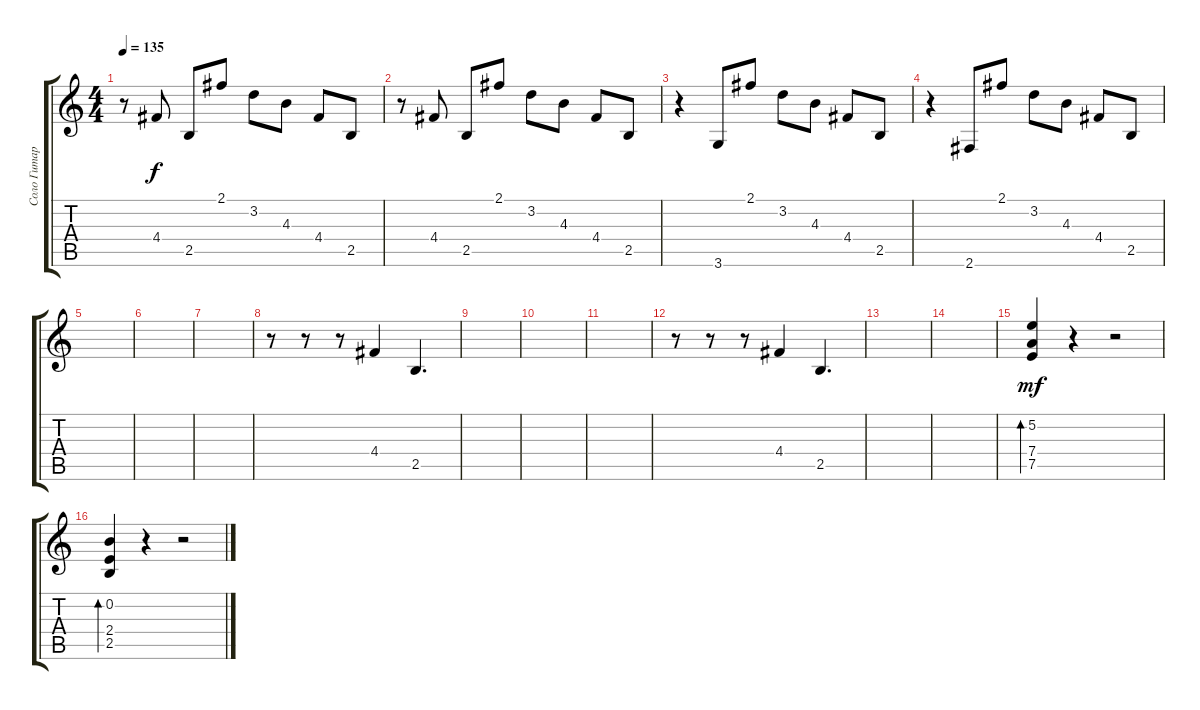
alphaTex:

\track ("Соло Гитара" "Соло Гитар") {instrument electricguitarclean}
\staff {score tabs}
\tuning (E4 B3 G3 D3 A2 E2) {hide}
\ts (4 4)
\tempo 135
\clef g2
\ks c
r.8{dy f} 4.4.8{balance 13} 2.5.8 2.1.8 3.2.8 4.3.8 4.4.8 2.5.8 |
r.8 4.4.8 2.5.8 2.1.8 3.2.8 4.3.8 4.4.8 2.5.8 |
r.4 3.6.8 2.1.8 3.2.8 4.3.8 4.4.8 2.5.8 |
r.4 2.6.8 2.1.8 3.2.8 4.3.8 4.4.8 2.5.8 |
|
|
|
r.8{volume 10 balance 12} r.8 r.8 4.4.4 2.5.4{d} |
|
|
|
r.8{volume 10 balance 12} r.8 r.8 4.4.4 2.5.4{d} |
|
|
(5.2 7.4 7.5).4{bd 240 dy mf volume 12 balance 10} r.4 r.2 |
(0.2 2.4 2.5).4{bd 240} r.4 r.2
